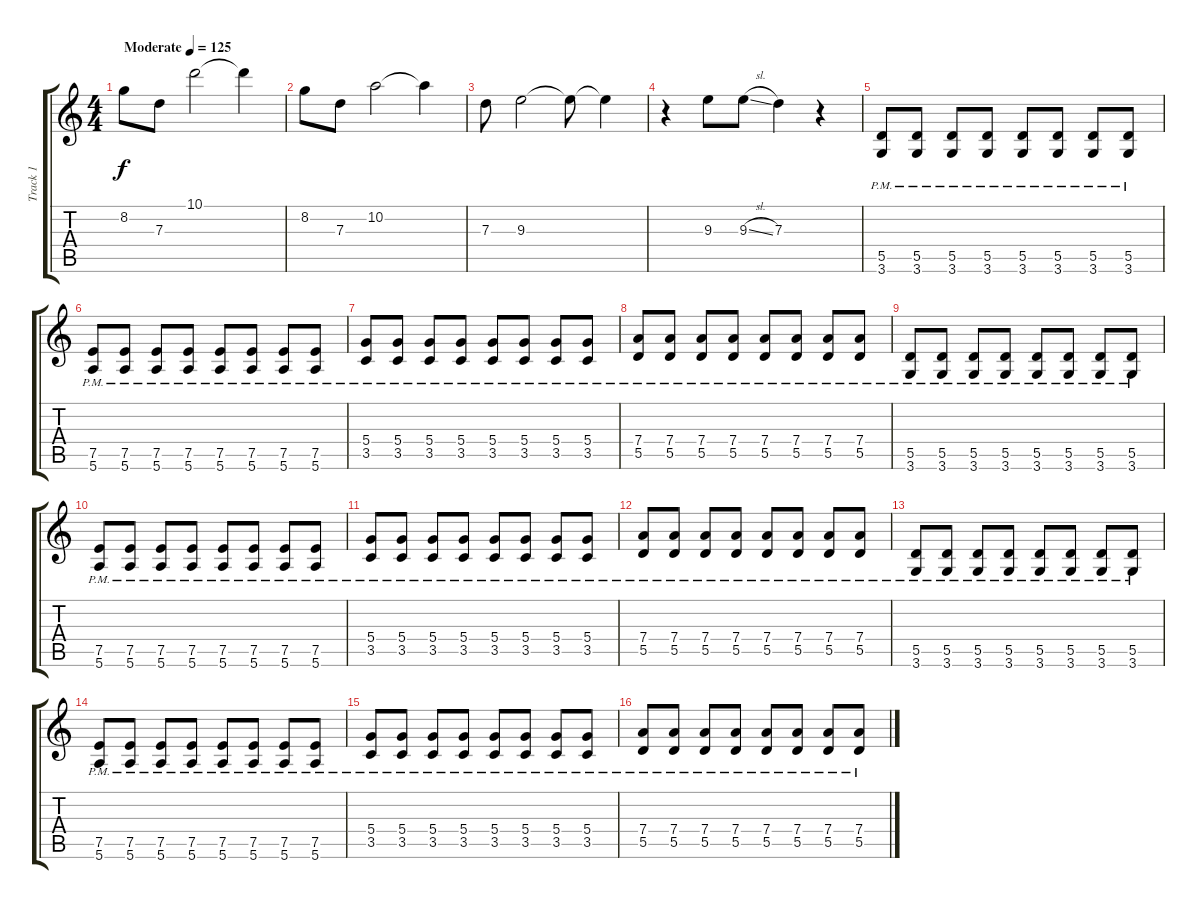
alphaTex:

\track ("Track 1" "Track 1") {instrument overdrivenguitar}
\staff {score tabs}
\tuning (E4 B3 G3 D3 A2 E2) {hide}
\ts (4 4)
\tempo (125 "Moderate")
\clef g2
\ks c
8.2.8{dy f instrument overdrivenguitar} 7.3.8 10.1.2 10.1{t}.4 |
8.2.8 7.3.8 10.2.2 10.2{t}.4 |
7.3.8 9.3.2 9.3{t}.8 9.3{t}.4 |
r.4 9.3.8 9.3{sl}.8 7.3.4 r.4 |
(5.5{pm} 3.6{pm}).8 (5.5{pm} 3.6{pm}).8 (5.5{pm} 3.6{pm}).8 (5.5{pm} 3.6{pm}).8 (5.5{pm} 3.6{pm}).8 (5.5{pm} 3.6{pm}).8 (5.5{pm} 3.6{pm}).8 (5.5{pm} 3.6{pm}).8 |
(7.5{pm} 5.6{pm}).8 (7.5{pm} 5.6{pm}).8 (7.5{pm} 5.6{pm}).8 (7.5{pm} 5.6{pm}).8 (7.5{pm} 5.6{pm}).8 (7.5{pm} 5.6{pm}).8 (7.5{pm} 5.6{pm}).8 (7.5{pm} 5.6{pm}).8 |
(5.4{pm} 3.5{pm}).8 (5.4{pm} 3.5{pm}).8 (5.4{pm} 3.5{pm}).8 (5.4{pm} 3.5{pm}).8 (5.4{pm} 3.5{pm}).8 (5.4{pm} 3.5{pm}).8 (5.4{pm} 3.5{pm}).8 (5.4{pm} 3.5{pm}).8 |
(7.4{pm} 5.5{pm}).8 (7.4{pm} 5.5{pm}).8 (7.4{pm} 5.5{pm}).8 (7.4{pm} 5.5{pm}).8 (7.4{pm} 5.5{pm}).8 (7.4{pm} 5.5{pm}).8 (7.4{pm} 5.5{pm}).8 (7.4{pm} 5.5{pm}).8 |
(5.5{pm} 3.6{pm}).8 (5.5{pm} 3.6{pm}).8 (5.5{pm} 3.6{pm}).8 (5.5{pm} 3.6{pm}).8 (5.5{pm} 3.6{pm}).8 (5.5{pm} 3.6{pm}).8 (5.5{pm} 3.6{pm}).8 (5.5{pm} 3.6{pm}).8 |
(7.5{pm} 5.6{pm}).8 (7.5{pm} 5.6{pm}).8 (7.5{pm} 5.6{pm}).8 (7.5{pm} 5.6{pm}).8 (7.5{pm} 5.6{pm}).8 (7.5{pm} 5.6{pm}).8 (7.5{pm} 5.6{pm}).8 (7.5{pm} 5.6{pm}).8 |
(5.4{pm} 3.5{pm}).8 (5.4{pm} 3.5{pm}).8 (5.4{pm} 3.5{pm}).8 (5.4{pm} 3.5{pm}).8 (5.4{pm} 3.5{pm}).8 (5.4{pm} 3.5{pm}).8 (5.4{pm} 3.5{pm}).8 (5.4{pm} 3.5{pm}).8 |
(7.4{pm} 5.5{pm}).8 (7.4{pm} 5.5{pm}).8 (7.4{pm} 5.5{pm}).8 (7.4{pm} 5.5{pm}).8 (7.4{pm} 5.5{pm}).8 (7.4{pm} 5.5{pm}).8 (7.4{pm} 5.5{pm}).8 (7.4{pm} 5.5{pm}).8 |
(5.5{pm} 3.6{pm}).8 (5.5{pm} 3.6{pm}).8 (5.5{pm} 3.6{pm}).8 (5.5{pm} 3.6{pm}).8 (5.5{pm} 3.6{pm}).8 (5.5{pm} 3.6{pm}).8 (5.5{pm} 3.6{pm}).8 (5.5{pm} 3.6{pm}).8 |
(7.5{pm} 5.6{pm}).8 (7.5{pm} 5.6{pm}).8 (7.5{pm} 5.6{pm}).8 (7.5{pm} 5.6{pm}).8 (7.5{pm} 5.6{pm}).8 (7.5{pm} 5.6{pm}).8 (7.5{pm} 5.6{pm}).8 (7.5{pm} 5.6{pm}).8 |
(5.4{pm} 3.5{pm}).8 (5.4{pm} 3.5{pm}).8 (5.4{pm} 3.5{pm}).8 (5.4{pm} 3.5{pm}).8 (5.4{pm} 3.5{pm}).8 (5.4{pm} 3.5{pm}).8 (5.4{pm} 3.5{pm}).8 (5.4{pm} 3.5{pm}).8 |
(7.4{pm} 5.5{pm}).8 (7.4{pm} 5.5{pm}).8 (7.4{pm} 5.5{pm}).8 (7.4{pm} 5.5{pm}).8 (7.4{pm} 5.5{pm}).8 (7.4{pm} 5.5{pm}).8 (7.4{pm} 5.5{pm}).8 (7.4{pm} 5.5{pm}).8
